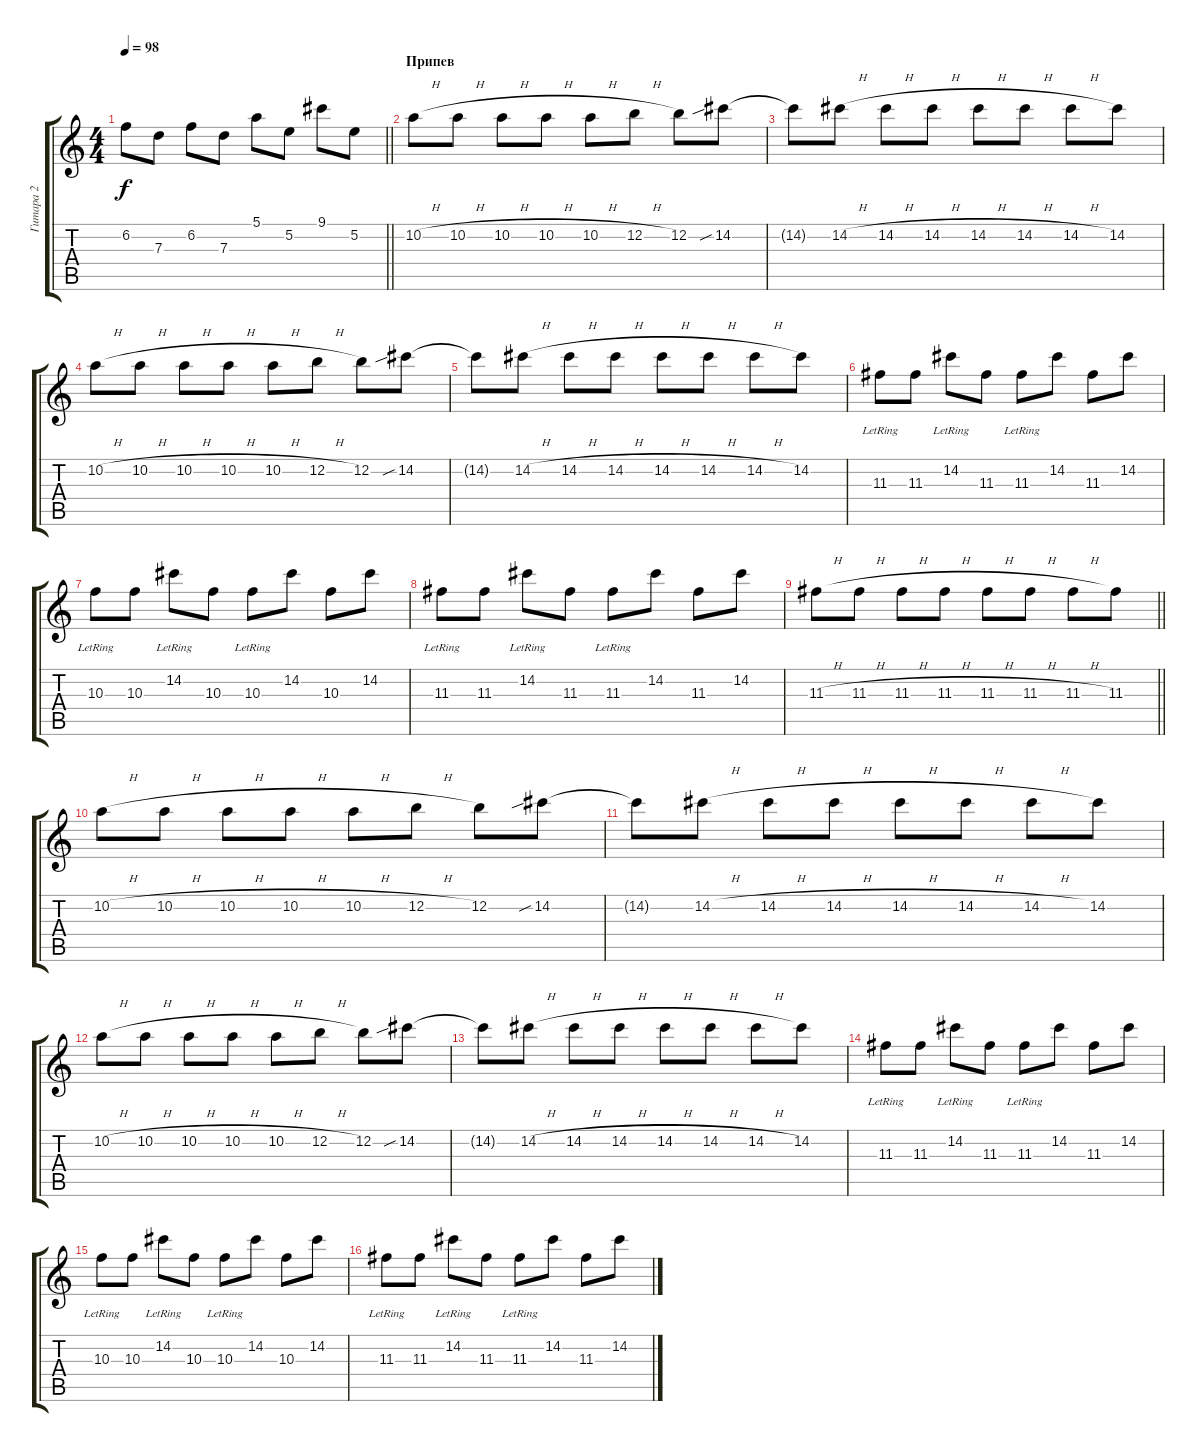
\track ("Гитара 2" "Гитара 2") {instrument electricguitarclean}
\staff {score tabs}
\tuning (E4 B3 G3 D3 A2 E2) {hide}
\ts (4 4)
\tempo 98
\clef g2
\barLineRight lightlight
\ks c
6.2.8{dy f} 7.3.8 6.2.8 7.3.8 5.1.8 5.2.8 9.1.8 5.2.8 |
\section ("" "Припев")
10.2{h}.8{volume 15 balance 12 instrument overdrivenguitar} 10.2{h}.8 10.2{h}.8 10.2{h}.8 10.2{h}.8 12.2{h}.8 12.2.8 14.2{sib}.8 |
14.2{t}.8 14.2{h}.8 14.2{h}.8 14.2{h}.8 14.2{h}.8 14.2{h}.8 14.2{h}.8 14.2.8 |
10.2{h}.8 10.2{h}.8 10.2{h}.8 10.2{h}.8 10.2{h}.8 12.2{h}.8 12.2.8 14.2{sib}.8 |
14.2{t}.8 14.2{h}.8 14.2{h}.8 14.2{h}.8 14.2{h}.8 14.2{h}.8 14.2{h}.8 14.2.8 |
11.3{lr}.8 11.3.8 14.2{lr}.8 11.3.8 11.3{lr}.8 14.2.8 11.3.8 14.2.8 |
10.3{lr}.8 10.3.8 14.2{lr}.8 10.3.8 10.3{lr}.8 14.2.8 10.3.8 14.2.8 |
11.3{lr}.8 11.3.8 14.2{lr}.8 11.3.8 11.3{lr}.8 14.2.8 11.3.8 14.2.8 |
\barLineRight lightlight
11.3{h}.8 11.3{h}.8 11.3{h}.8 11.3{h}.8 11.3{h}.8 11.3{h}.8 11.3{h}.8 11.3.8 |
10.2{h}.8 10.2{h}.8 10.2{h}.8 10.2{h}.8 10.2{h}.8 12.2{h}.8 12.2.8 14.2{sib}.8 |
14.2{t}.8 14.2{h}.8 14.2{h}.8 14.2{h}.8 14.2{h}.8 14.2{h}.8 14.2{h}.8 14.2.8 |
10.2{h}.8 10.2{h}.8 10.2{h}.8 10.2{h}.8 10.2{h}.8 12.2{h}.8 12.2.8 14.2{sib}.8 |
14.2{t}.8 14.2{h}.8 14.2{h}.8 14.2{h}.8 14.2{h}.8 14.2{h}.8 14.2{h}.8 14.2.8 |
11.3{lr}.8 11.3.8 14.2{lr}.8 11.3.8 11.3{lr}.8 14.2.8 11.3.8 14.2.8 |
10.3{lr}.8 10.3.8 14.2{lr}.8 10.3.8 10.3{lr}.8 14.2.8 10.3.8 14.2.8 |
11.3{lr}.8 11.3.8 14.2{lr}.8 11.3.8 11.3{lr}.8 14.2.8 11.3.8 14.2.8
